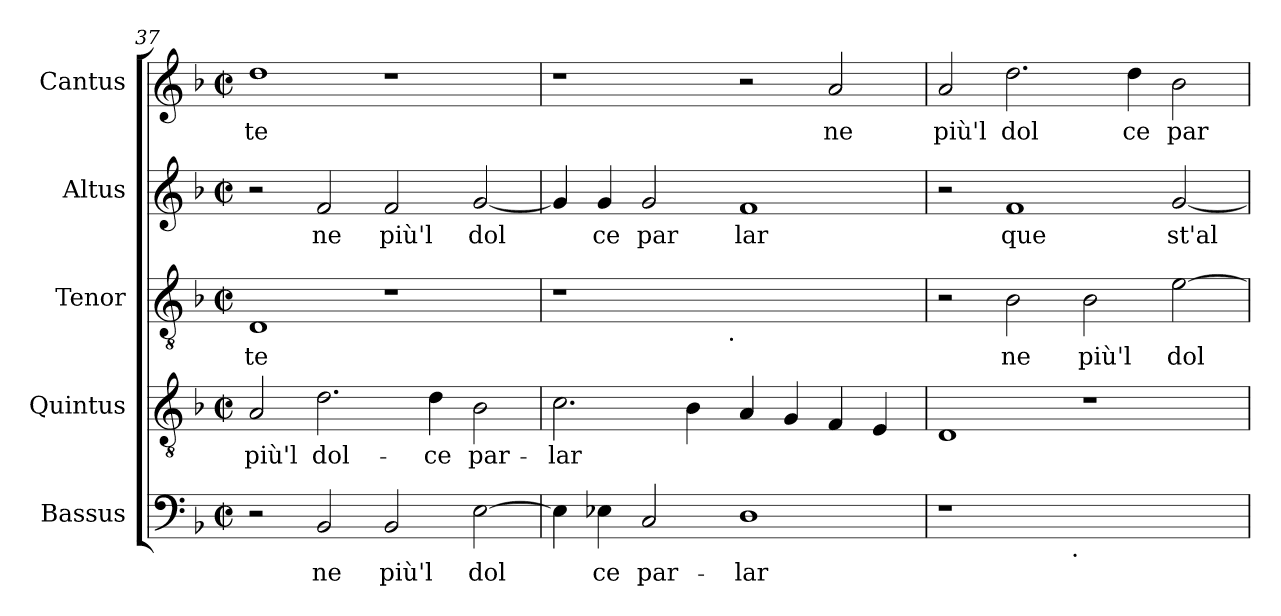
**kern	**text	**kern	**text	**kern	**text	**kern	**text	**kern	**text
*part5	*part5	*part4	*part4	*part3	*part3	*part2	*part2	*part1	*part1
*staff5	*staff5	*staff4	*staff4	*staff3	*staff3	*staff2	*staff2	*staff1	*staff1
*I"Bassus	*	*I"Quintus	*	*I"Tenor	*	*I"Altus	*	*I"Cantus	*
!!LO:PB:g=z
*clefF4	*	*clefGv2	*	*clefGv2	*	*clefG2	*	*clefG2	*
*k[b-]	*	*k[b-]	*	*k[b-]	*	*k[b-]	*	*k[b-]	*
*F:	*	*F:	*	*F:	*	*F:	*	*F:	*
*M2/2	*	*M2/2	*	*M2/2	*	*M2/2	*	*M2/2	*
*met(c|)	*	*met(c|)	*	*met(c|)	*	*met(c|)	*	*met(c|)	*
=37	=37	=37	=37	=37	=37	=37	=37	=37	=37
!	!	!	!LO:LY:b	!	!LO:LY:b:cj	!	!	!	!LO:LY:b:cj
2r	.	2A/	più'l	1D	te	2r	.	1dd	te
!	!LO:LY:b:cj	!	!LO:LY:b	!	!	!	!LO:LY:b	!	!
2BB-/	ne	2.d\	dol-	.	.	2f/	ne	.	.
!	!LO:LY:b:cj	!	!	!	!	!	!LO:LY:b	!	!
2BB-/	più'l	.	.	1r	.	2f/	più'l	1r	.
!	!	!	!LO:LY:b	!	!	!	!	!	!
.	.	4d\	-ce	.	.	.	.	.	.
!	!LO:LY:b:cj	!	!LO:LY:b	!	!	!	!LO:LY:b	!	!
[>2E\	dol-	2B-\	par-	.	.	[<2g/	dol	.	.
=38	=38	=38	=38	=38	=38	=38	=38	=38	=38
!	!LO:LY:b:cj	!	!LO:LY:b	!	!	!	!LO:LY:b	!	!
*	*	*	*	*^	*	*	*	*	*
4E\]	--	2.c\	-lar	1r	2ryy	.	4g/]	.	1r	.
!	!LO:LY:b:cj	!	!	!	!	!	!	!LO:LY:b	!	!
4E-\	-ce	.	.	.	.	.	4g/	ce	.	.
!	!LO:LY:b:cj	!	!	!	!	!	!	!LO:LY:b	!	!
2C/	par-	.	.	.	4...ryy	.	2g/	par	.	.
!	!	!	!LO:LY:b	!	!	!	!	!	!	!
.	.	4B-\	.	.	.	.	.	.	.	.
!	!	!	!	!	!LO:TX:b:t=.	!	!	!	!	!
.	.	.	.	.	1ryy	.	.	.	.	.
!	!LO:LY:b:cj	!	!LO:LY:b	!	!	!	!	!LO:LY:b	!	!
1D	-lar	4A/	.	1ryy	.	.	1f	lar	2r	.
!	!	!	!LO:LY:b	!	!	!	!	!	!	!
.	.	4G/	.	.	.	.	.	.	.	.
!	!	!	!LO:LY:b	!	!	!	!	!	!	!LO:LY:b:cj
.	.	4F/	.	.	.	.	.	.	2a/	ne
!	!	!	!LO:LY:b	!	!	!	!	!	!	!
.	.	4E/	.	.	.	.	.	.	.	.
.	.	.	.	.	32ryy	.	.	.	.	.
=39	=39	=39	=39	=39	=39	=39	=39	=39	=39	=39
!	!	!	!LO:LY:b	!	!	!	!	!	!	!LO:LY:b:cj
*^	*	*	*	*v	*v	*	*	*	*	*
1r	2ryy	.	1D	.	2r	.	2r	.	2a/	più'l
!	!	!	!	!	!	!LO:LY:b:cj	!	!LO:LY:b	!	!LO:LY:b:cj
.	4...ryy	.	.	.	2B-\	ne	1f	que	2.dd\	dol
!	!LO:TX:b:t=.	!	!	!	!	!	!	!	!	!
.	1ryy	.	.	.	.	.	.	.	.	.
!	!	!	!	!	!	!LO:LY:b:cj	!	!	!	!
1ryy	.	.	1r	.	2B-\	più'l	.	.	.	.
!	!	!	!	!	!	!	!	!	!	!LO:LY:b:cj
.	.	.	.	.	.	.	.	.	4dd\	ce
!	!	!	!	!	!	!LO:LY:b:cj	!	!LO:LY:b	!	!LO:LY:b:cj
.	.	.	.	.	[>2e\	dol-	[<2g/	st'al	2b-\	par
.	32ryy	.	.	.	.	.	.	.	.	.
*v	*v	*	*	*	*	*	*	*	*	*
=	=	=	=	=	=	=	=	=	=
*-	*-	*-	*-	*-	*-	*-	*-	*-	*-
